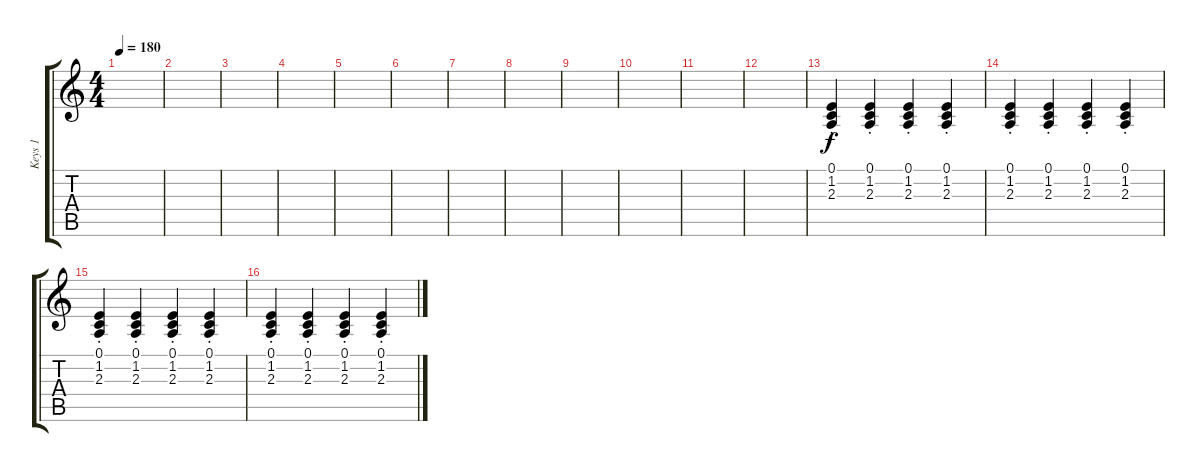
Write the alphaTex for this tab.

\track ("Keys 1" "Keys 1") {instrument honkytonkpiano}
\staff {score tabs}
\tuning (E4 B3 G3 D3 A2 E2) {hide}
\ts (4 4)
\tempo 180
\clef g2
\ks c
|
|
|
|
|
|
|
|
|
|
|
|
(0.1{st} 1.2{st} 2.3{st}).4 (0.1{st} 1.2{st} 2.3{st}).4 (0.1{st} 1.2{st} 2.3{st}).4 (0.1{st} 1.2{st} 2.3{st}).4 |
(0.1{st} 1.2{st} 2.3{st}).4 (0.1{st} 1.2{st} 2.3{st}).4 (0.1{st} 1.2{st} 2.3{st}).4 (0.1{st} 1.2{st} 2.3{st}).4 |
(0.1{st} 1.2{st} 2.3{st}).4 (0.1{st} 1.2{st} 2.3{st}).4 (0.1{st} 1.2{st} 2.3{st}).4 (0.1{st} 1.2{st} 2.3{st}).4 |
(0.1{st} 1.2{st} 2.3{st}).4 (0.1{st} 1.2{st} 2.3{st}).4 (0.1{st} 1.2{st} 2.3{st}).4 (0.1{st} 1.2{st} 2.3{st}).4
